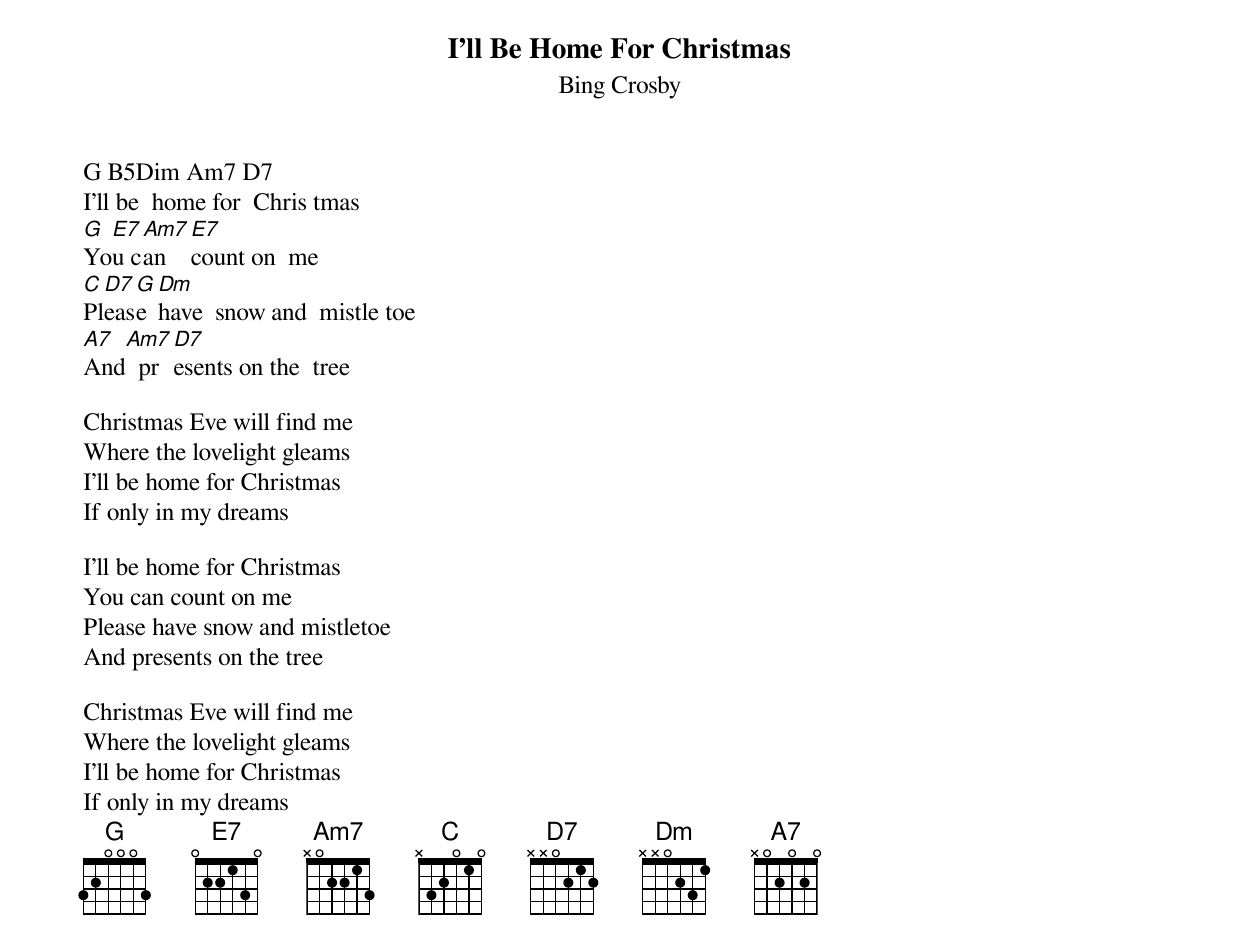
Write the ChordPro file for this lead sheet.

{title: I'll Be Home For Christmas}
{subtitle:Bing Crosby}

G	B5Dim	Am7	D7
I'll be	 home for 	Chris	tmas
[G]Yo[E7]u c[Am7]an 	[E7]count on	 me
[C]Pl[D7]eas[G]e [Dm]have	 snow and 	mistle	toe
[A7]And[Am7] 	pr[D7]esents on the	 tree

Christmas Eve will find me
Where the lovelight gleams
I'll be home for Christmas
If only in my dreams

I'll be home for Christmas
You can count on me
Please have snow and mistletoe
And presents on the tree

Christmas Eve will find me
Where the lovelight gleams
I'll be home for Christmas
If only in my dreams
